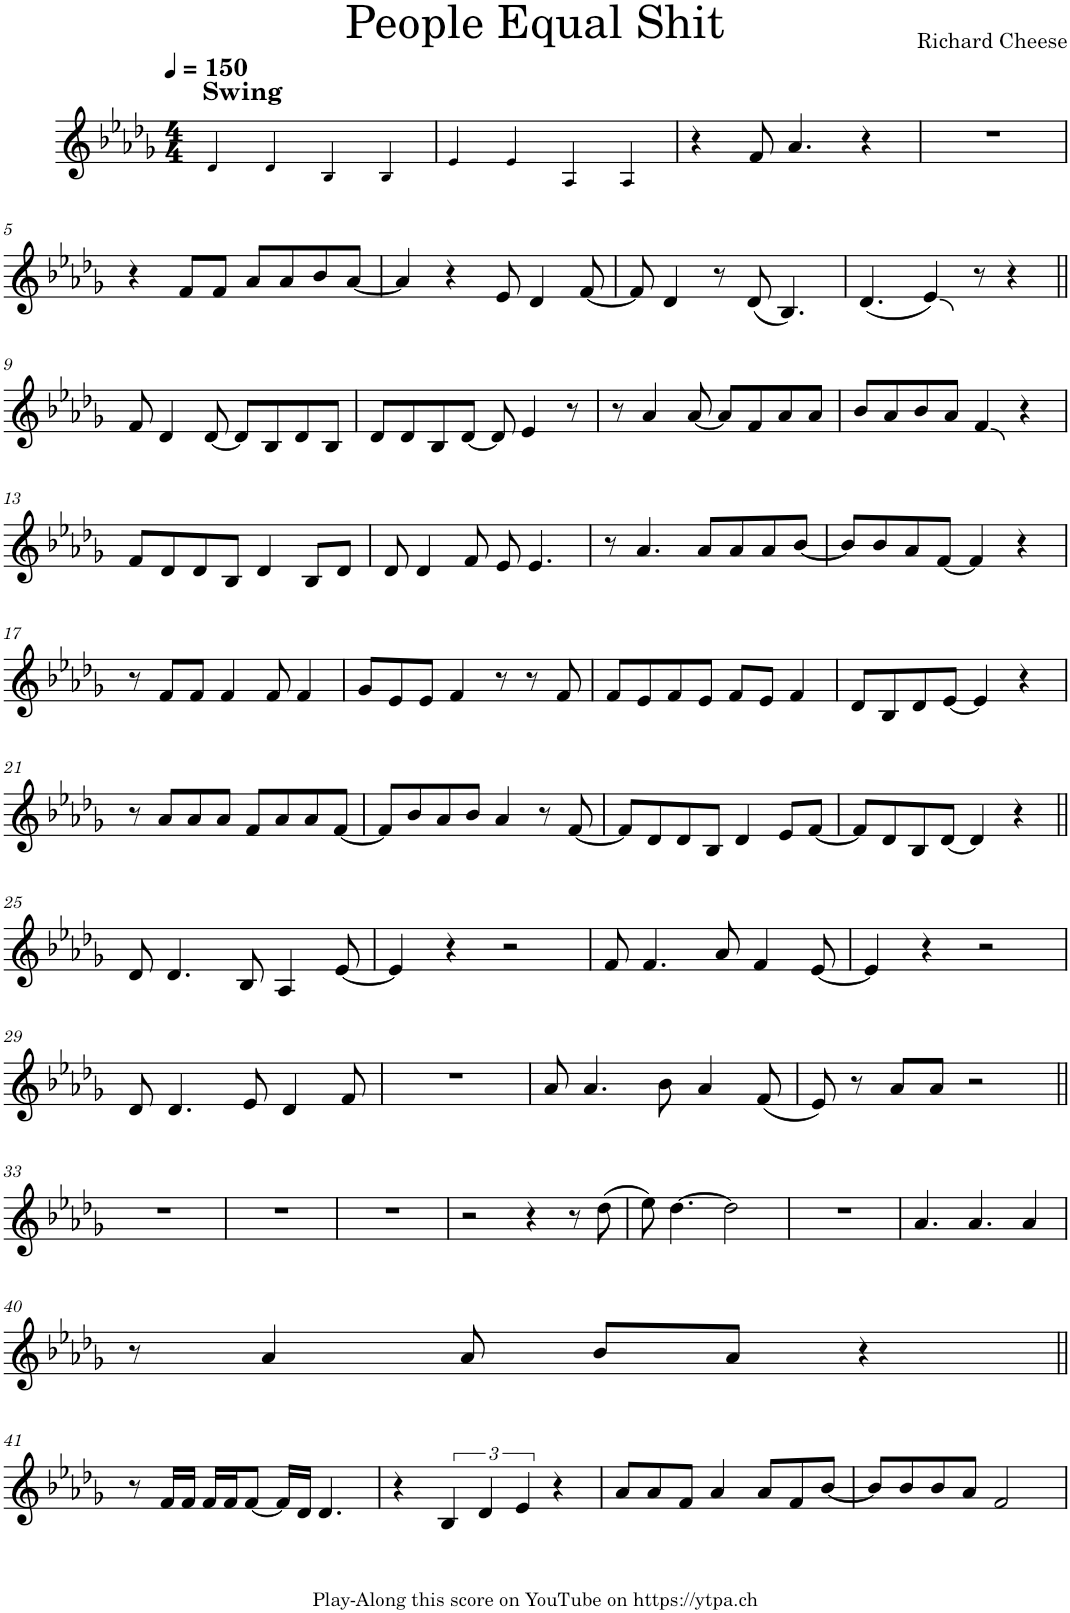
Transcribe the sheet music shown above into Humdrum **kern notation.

**kern
*part1
*staff1
*I"Piano
*I'Pno.
*clefG2
*k[b-e-a-d-g-]
*M4/4
*MM150
=1
!LO:TX:a:B:t=Swing
4d-!/
4d-!/
4B-!/
4B-!/
=2
4e-!/
4e-!/
4A-!/
4A-!/
=3
4r
8f/
4.a-/
4r
=4
1r
!!LO:LB:g=z
=5
4r
8f/L
8f/J
8a-/L
8a-/
8b-/
[8a-/J
=6
4a-/]
4r
8e-/
4d-/
[8f/
=7
8f/]
4d-/
8r
(8d-/
4.B-/)
=8
(4.d-/
4e-/)
8r
4r
!!LO:LB:g=z
=9||
8f/
4d-/
[8d-/
8d-/L]
8B-/
8d-/
8B-/J
=10
8d-/L
8d-/
8B-/
[8d-/J
8d-/]
4e-/
8r
=11
8r
4a-/
[8a-/
8a-/L]
8f/
8a-/
8a-/J
=12
8b-/L
8a-/
8b-/
8a-/J
4f/
4r
!!LO:LB:g=z
=13
8f/L
8d-/
8d-/
8B-/J
4d-/
8B-/L
8d-/J
=14
8d-/
4d-/
8f/
8e-/
4.e-/
=15
8r
4.a-/
8a-/L
8a-/
8a-/
[8b-/J
=16
8b-/L]
8b-/
8a-/
[8f/J
4f/]
4r
!!LO:LB:g=z
=17
8r
8f/L
8f/J
4f/
8f/
4f/
=18
8g-/L
8e-/
8e-/J
4f/
8r
8r
8f/
=19
8f/L
8e-/
8f/
8e-/J
8f/L
8e-/J
4f/
=20
8d-/L
8B-/
8d-/
[8e-/J
4e-/]
4r
!!LO:LB:g=z
=21
8r
8a-/L
8a-/
8a-/J
8f/L
8a-/
8a-/
[8f/J
=22
8f/L]
8b-/
8a-/
8b-/J
4a-/
8r
[8f/
=23
8f/L]
8d-/
8d-/
8B-/J
4d-/
8e-/L
[8f/J
=24
8f/L]
8d-/
8B-/
[8d-/J
4d-/]
4r
!!LO:LB:g=z
=25||
8d-/
4.d-/
8B-/
4A-/
[8e-/
=26
4e-/]
4r
2r
=27
8f/
4.f/
8a-/
4f/
[8e-/
=28
4e-/]
4r
2r
!!LO:LB:g=z
=29
8d-/
4.d-/
8e-/
4d-/
8f/
=30
1r
=31
8a-/
4.a-/
8b-\
4a-/
(8f/
=32
8e-/)
8r
8a-/L
8a-/J
2r
!!LO:LB:g=z
=33||
1r
=34
1r
=35
1r
=36
2r
4r
8r
(8dd-\
=37
8ee-\)
[4.dd-\
2dd-\]
=38
1r
=39
4.a-/
4.a-/
4a-/
!!LO:LB:g=z
=40
8r
4a-/
8a-/
8b-/L
8a-/J
4r
!!LO:LB:g=z
=41||
8r
16f/LL
16f/JJ
16f/LL
16f/J
[8f/J
16f/LL]
16d-/JJ
4.d-/
=42
4r
6B-/
6d-/
6e-/
4r
=43
8a-/L
8a-/
8f/J
4a-/
8a-/L
8f/
[8b-/J
=44
8b-/L]
8b-/
8b-/
8a-/J
2f/
=
*-
